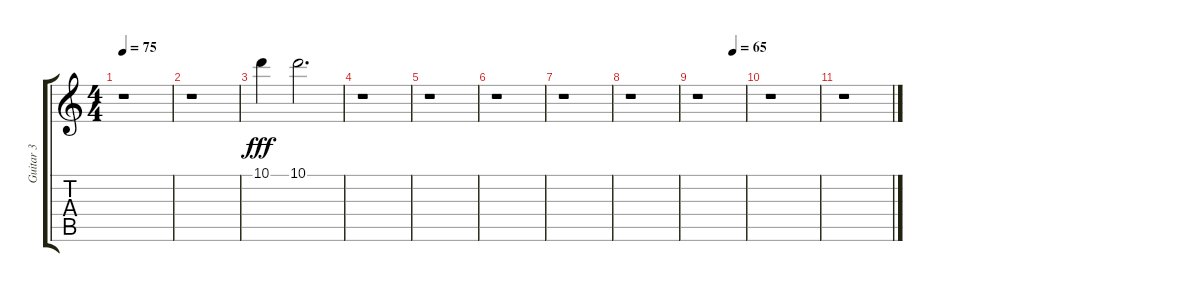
\track ("Guitar 3" "Guitar 3") {instrument distortionguitar}
\staff {score tabs}
\tuning (E4 B3 G3 D3 A2 E2) {hide}
\ts (4 4)
\tempo 75
\clef g2
\ks c
r.1{dy fff} |
r.1 |
10.1.4 10.1.2{d} |
r.1 |
r.1 |
r.1 |
r.1 |
r.1 |
\tempo (65 0.75)
r.1 |
r.1 |
r.1
